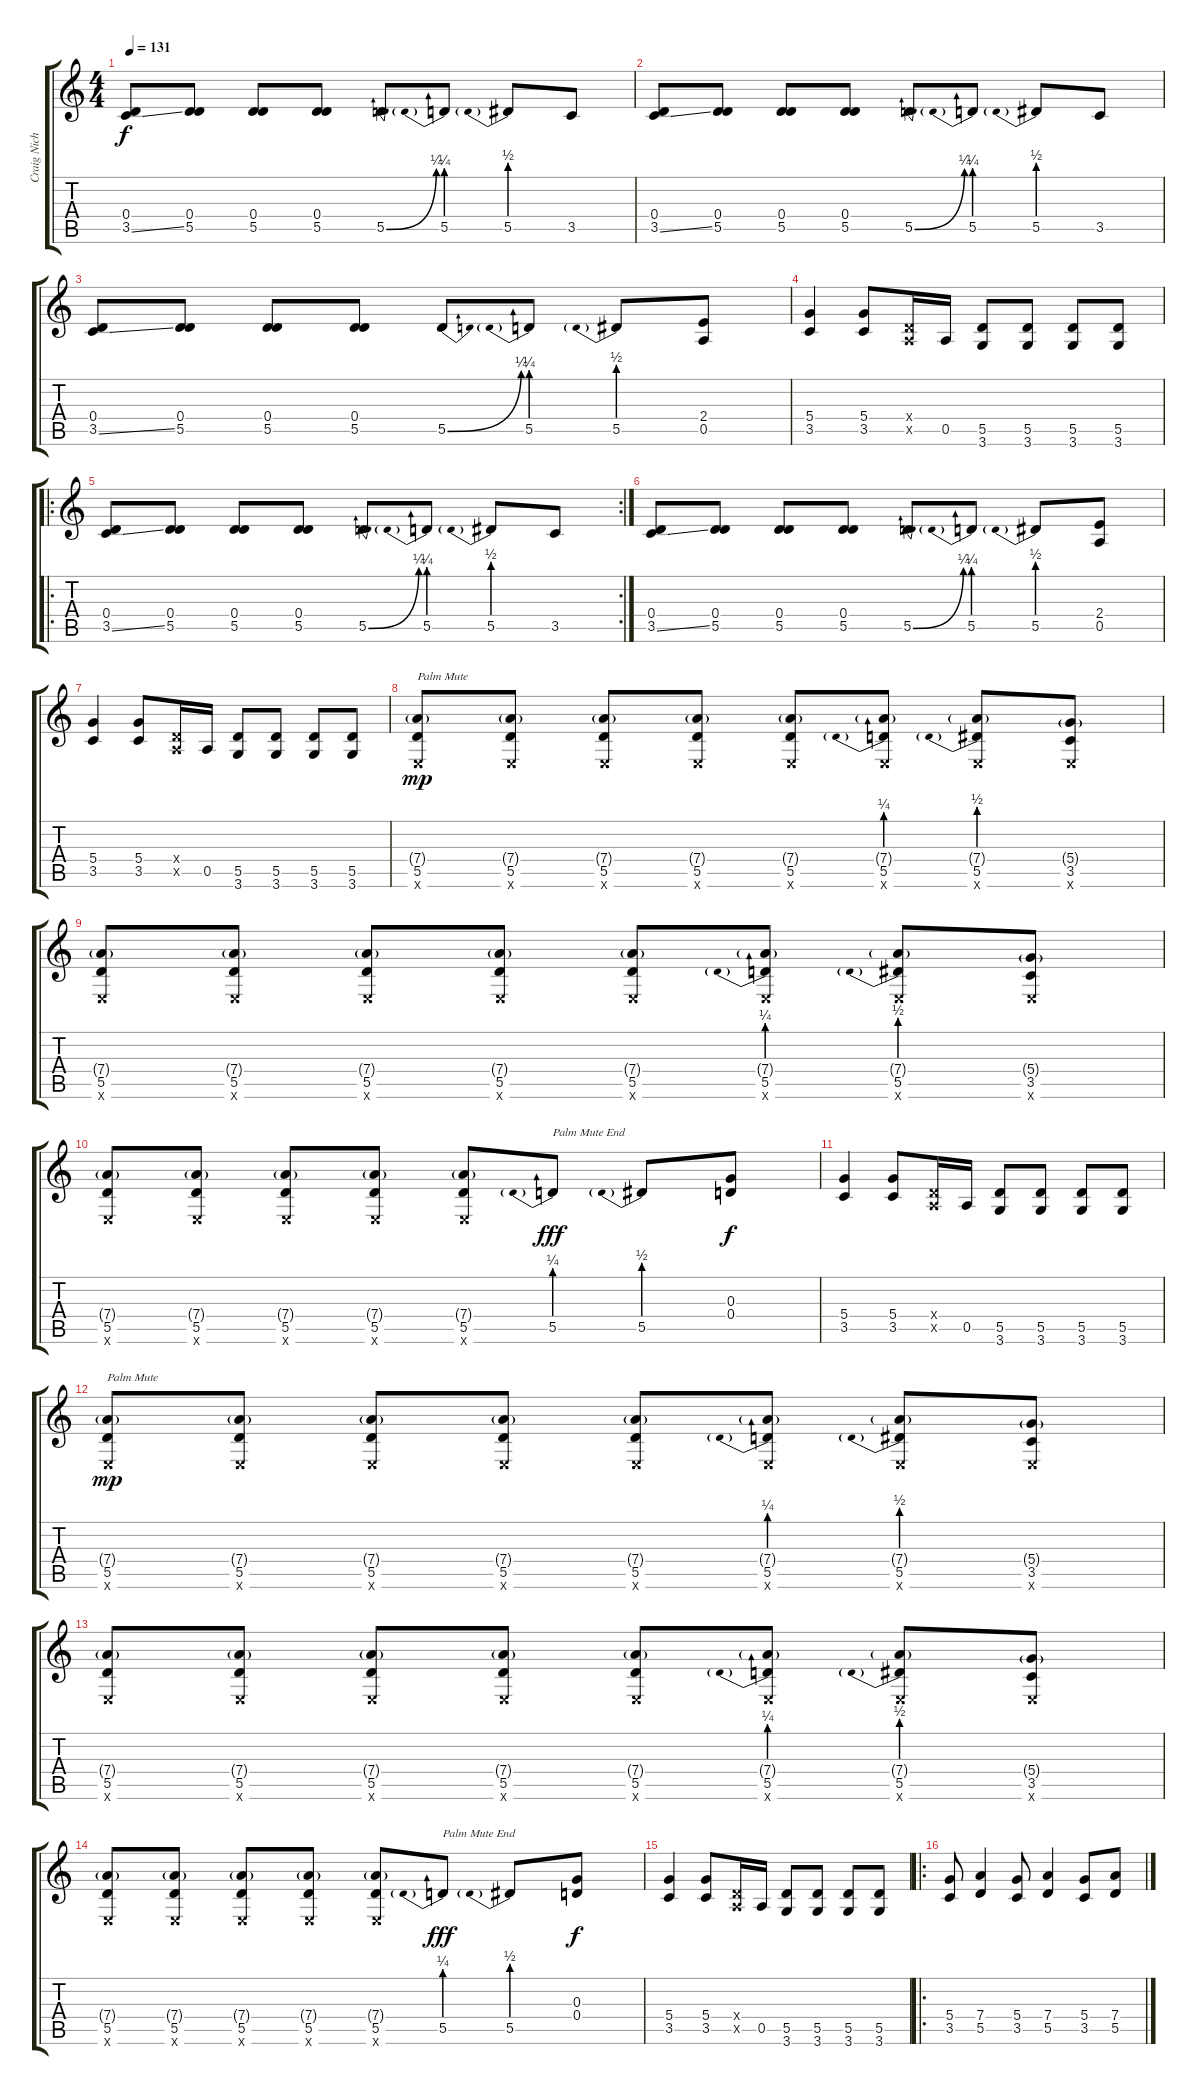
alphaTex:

\track ("Craig Nicholls - Guitare Disto" "Craig Nich") {instrument distortionguitar}
\staff {score tabs}
\tuning (E4 B3 G3 D3 A2 E2) {hide}
\ts (4 4)
\tempo 131
\clef g2
\ks c
(0.4 3.5{ss}).8{dy f instrument distortionguitar} (0.4 5.5).8 (0.4 5.5).8 (0.4 5.5).8 5.5{be (bend 0 0 60 1)}.8 5.5{be (prebend 0 1 60 1)}.8 5.5{be (prebend 0 2 60 2)}.8 3.5.8 |
(0.4 3.5{ss}).8 (0.4 5.5).8 (0.4 5.5).8 (0.4 5.5).8 5.5{be (bend 0 0 60 1)}.8 5.5{be (prebend 0 1 60 1)}.8 5.5{be (prebend 0 2 60 2)}.8 3.5.8 |
(0.4 3.5{ss}).8 (0.4 5.5).8 (0.4 5.5).8 (0.4 5.5).8 5.5{be (bend 0 0 60 1)}.8 5.5{be (prebend 0 1 60 1)}.8 5.5{be (prebend 0 2 60 2)}.8 (2.4 0.5).8 |
(5.4 3.5).4 (5.4 3.5).8 (0.4{x} 0.5{x}).16 0.5.16 (5.5 3.6).8 (5.5 3.6).8 (5.5 3.6).8 (5.5 3.6).8 |
\ro
\rc 2
(0.4 3.5{ss}).8 (0.4 5.5).8 (0.4 5.5).8 (0.4 5.5).8 5.5{be (bend 0 0 60 1)}.8 5.5{be (prebend 0 1 60 1)}.8 5.5{be (prebend 0 2 60 2)}.8 3.5.8 |
(0.4 3.5{ss}).8 (0.4 5.5).8 (0.4 5.5).8 (0.4 5.5).8 5.5{be (bend 0 0 60 1)}.8 5.5{be (prebend 0 1 60 1)}.8 5.5{be (prebend 0 2 60 2)}.8 (2.4 0.5).8 |
(5.4 3.5).4 (5.4 3.5).8 (0.4{x} 0.5{x}).16 0.5.16 (5.5 3.6).8 (5.5 3.6).8 (5.5 3.6).8 (5.5 3.6).8 |
(7.4{g} 5.5 0.6{x}).8{txt "Palm Mute" dy mp} (7.4{g} 5.5 0.6{x}).8 (7.4{g} 5.5 0.6{x}).8 (7.4{g} 5.5 0.6{x}).8 (7.4{g} 5.5 0.6{x}).8 (7.4{g} 5.5{be (prebend 0 1 60 1)} 0.6{x}).8 (7.4{g} 5.5{be (prebend 0 2 60 2)} 0.6{x}).8 (5.4{g} 3.5 0.6{x}).8 |
(7.4{g} 5.5 0.6{x}).8 (7.4{g} 5.5 0.6{x}).8 (7.4{g} 5.5 0.6{x}).8 (7.4{g} 5.5 0.6{x}).8 (7.4{g} 5.5 0.6{x}).8 (7.4{g} 5.5{be (prebend 0 1 60 1)} 0.6{x}).8 (7.4{g} 5.5{be (prebend 0 2 60 2)} 0.6{x}).8 (5.4{g} 3.5 0.6{x}).8 |
(7.4{g} 5.5 0.6{x}).8 (7.4{g} 5.5 0.6{x}).8 (7.4{g} 5.5 0.6{x}).8 (7.4{g} 5.5 0.6{x}).8 (7.4{g} 5.5 0.6{x}).8 5.5{be (prebend 0 1 60 1)}.8{txt "Palm Mute End" dy fff} 5.5{be (prebend 0 2 60 2)}.8 (0.3 0.4).8{dy f} |
(5.4 3.5).4 (5.4 3.5).8 (0.4{x} 0.5{x}).16 0.5.16 (5.5 3.6).8 (5.5 3.6).8 (5.5 3.6).8 (5.5 3.6).8 |
(7.4{g} 5.5 0.6{x}).8{txt "Palm Mute" dy mp} (7.4{g} 5.5 0.6{x}).8 (7.4{g} 5.5 0.6{x}).8 (7.4{g} 5.5 0.6{x}).8 (7.4{g} 5.5 0.6{x}).8 (7.4{g} 5.5{be (prebend 0 1 60 1)} 0.6{x}).8 (7.4{g} 5.5{be (prebend 0 2 60 2)} 0.6{x}).8 (5.4{g} 3.5 0.6{x}).8 |
(7.4{g} 5.5 0.6{x}).8 (7.4{g} 5.5 0.6{x}).8 (7.4{g} 5.5 0.6{x}).8 (7.4{g} 5.5 0.6{x}).8 (7.4{g} 5.5 0.6{x}).8 (7.4{g} 5.5{be (prebend 0 1 60 1)} 0.6{x}).8 (7.4{g} 5.5{be (prebend 0 2 60 2)} 0.6{x}).8 (5.4{g} 3.5 0.6{x}).8 |
(7.4{g} 5.5 0.6{x}).8 (7.4{g} 5.5 0.6{x}).8 (7.4{g} 5.5 0.6{x}).8 (7.4{g} 5.5 0.6{x}).8 (7.4{g} 5.5 0.6{x}).8 5.5{be (prebend 0 1 60 1)}.8{txt "Palm Mute End" dy fff} 5.5{be (prebend 0 2 60 2)}.8 (0.3 0.4).8{dy f} |
(5.4 3.5).4 (5.4 3.5).8 (0.4{x} 0.5{x}).16 0.5.16 (5.5 3.6).8 (5.5 3.6).8 (5.5 3.6).8 (5.5 3.6).8 |
\ro
(5.4 3.5).8 (7.4 5.5).4 (5.4 3.5).8 (7.4 5.5).4 (5.4 3.5).8 (7.4 5.5).8
